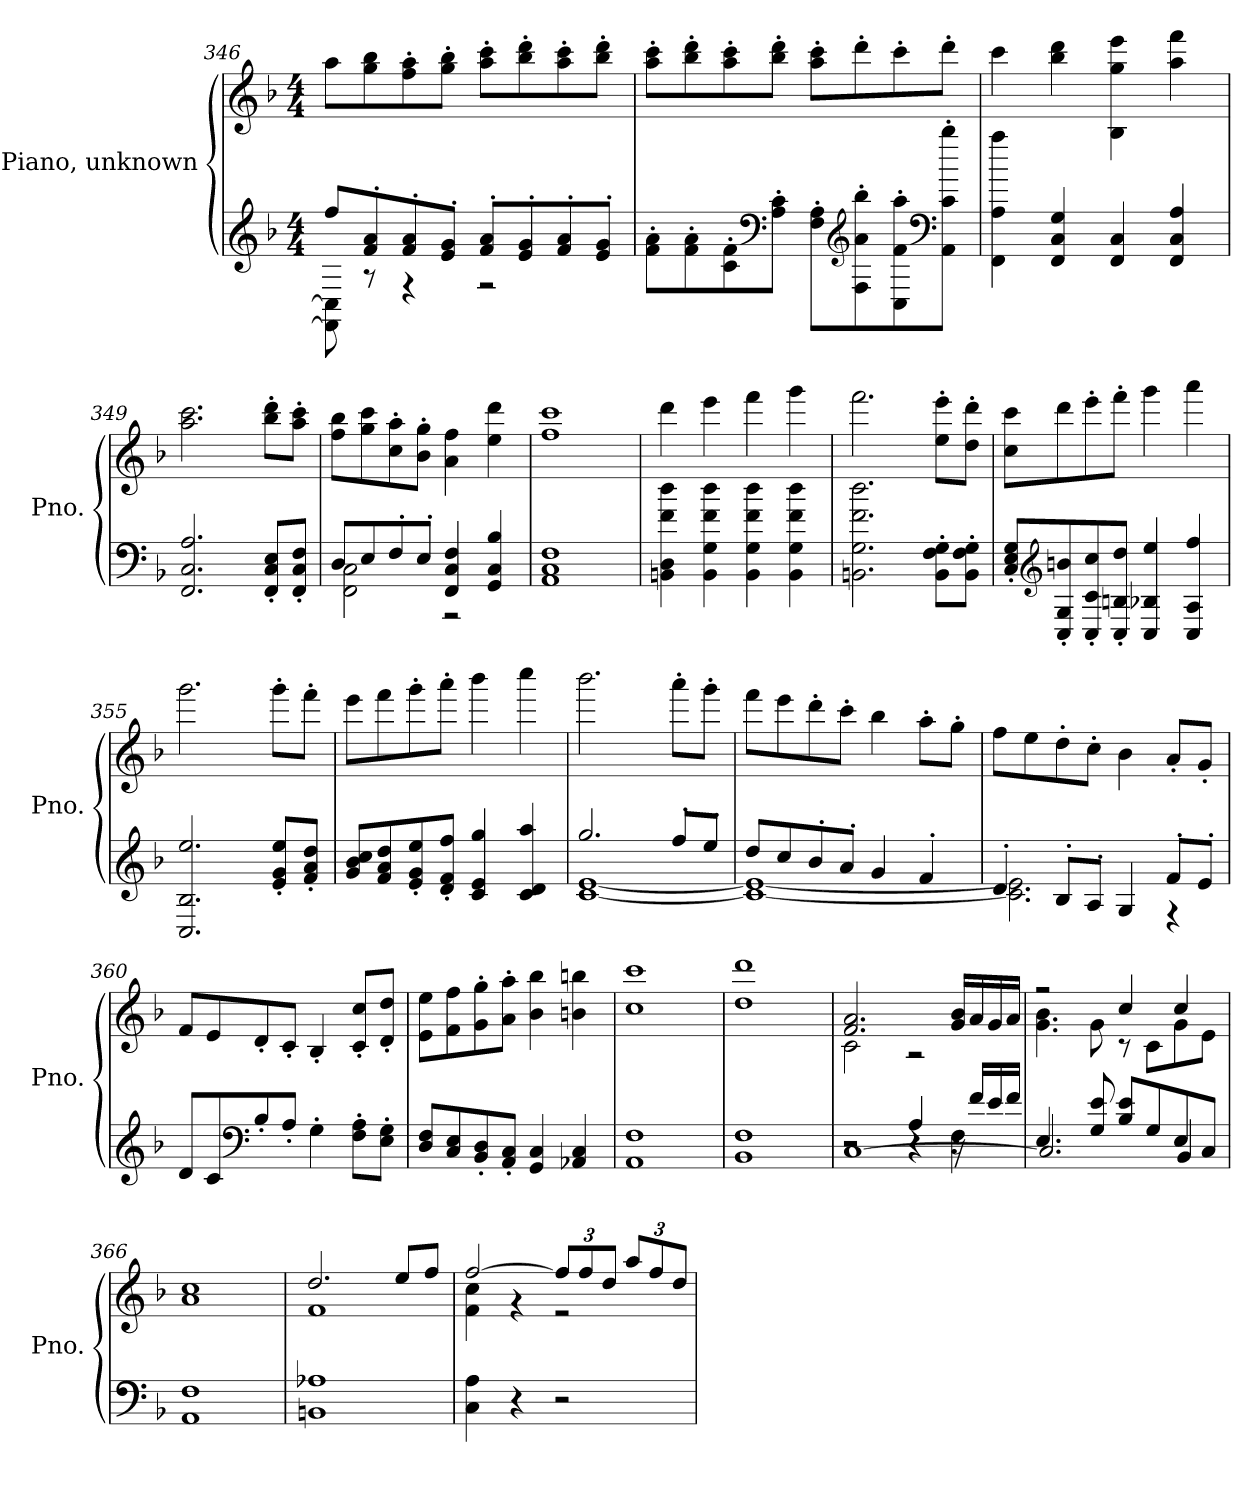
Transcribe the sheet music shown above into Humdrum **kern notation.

**kern	**kern
*part1	*part1
*staff2	*staff1
*I"Piano, unknown	*
*I'Pno.	*
*clefG2	*clefG2
*k[b-]	*k[b-]
*M4/4	*M4/4
=346	=346
*^	*
8ff/L	8FF\] 8C\]	8aa\L
8f/' 8a/'	8r	8gg\ 8bb-\
8f/' 8a/'	4r	8ff\' 8aa\'
8e/' 8g/'J	.	8gg\' 8bb-\'J
8f/' 8a/'L	2r	8aa\' 8ccc\'L
8e/' 8g/'	.	8bb-\' 8ddd\'
8f/' 8a/'	.	8aa\' 8ccc\'
8e/' 8g/'J	.	8bb-\' 8ddd\'J
*v	*v	*
=347	=347
8f\' 8a\'L	8aa\' 8ccc\'L
8f\' 8a\'	8bb-\' 8ddd\'
8c\' 8f\'	8aa\' 8ccc\'
*clefF4	*
8A\' 8c\'J	8bb-\' 8ddd\'J
8F\' 8A\'L	8aa\' 8ccc\'L
*clefG2	*
8F\' 8a\' 8bb-\'	8ddd'\
8C\' 8f\' 8aa\'	8ccc'\
*clefF4	*
8AA\' 8c\' 8bb-\'J	8ddd'\J
!!LO:LB:g=z
=348	=348
4FF\ 4A\ 4aa\	4ccc\
4FF/ 4C/ 4G/	4bb-\ 4ddd\
4FF/ 4C/	4B-\ 4gg\ 4eee\
4FF/ 4C/ 4A/	4aa\ 4fff\
=349	=349
2.FF/ 2.C/ 2.A/	2.aa\ 2.ccc\
8FF/' 8C/' 8E/'L	8bb-\' 8ddd\'L
8FF/' 8C/' 8F/'J	8aa\' 8ccc\'J
=350	=350
*^	*
8D/L	2FF\ 2C\	8ff\ 8bb-\L
8E/	.	8gg\ 8ccc\
8F'/	.	8cc\' 8aa\'
8E'/J	.	8b-\' 8gg\'J
4FF/ 4C/ 4F/	2r	4a\ 4ff\
4GG/ 4C/ 4B-/	.	4ee\ 4ddd\
*v	*v	*
=351	=351
1AA 1C 1F	1ff 1ccc
=352	=352
4BBn\ 4D\ 4f\ 4dd\	4ddd\
4BB\ 4G\ 4f\ 4dd\	4eee\
4BB\ 4G\ 4f\ 4dd\	4fff\
4BB\ 4G\ 4f\ 4dd\	4ggg\
=353	=353
2.BBn\ 2.G\ 2.f\ 2.dd\	2.fff\
8BB\' 8F\' 8G\'L	8ee\' 8eee\'L
8BB\' 8F\' 8G\'J	8dd\' 8ddd\'J
!!LO:LB:g=z
=354	=354
8C/' 8E/' 8G/'L	8cc\ 8ccc\L
*clefG2	*
8C/' 8G/' 8bn/'	8ddd\
8C/' 8c/' 8cc/'	8eee'\
8C/' 8Bn/' 8dd/'J	8fff'\J
4C/ 4B-X/ 4ee/	4ggg\
4C/ 4A/ 4ff/	4aaa\
=355	=355
2.C/ 2.B-/ 2.ee/	2.ggg\
8e/' 8g/' 8ee/'L	8ggg'\L
8f/' 8a/' 8dd/'J	8fff'\J
=356	=356
8g/ 8b-/ 8cc/L	8eee\L
8f/ 8a/ 8dd/	8fff\
8e/' 8g/' 8ee/'	8ggg'\
8d/' 8f/' 8ff/'J	8aaa'\J
4c/ 4e/ 4gg/	4bbb-\
4c/ 4d/ 4aa/	4cccc\
=357	=357
*^	*
2.gg/	[1c [1e	2.bbb-\
8ff'/L	.	8aaa'\L
8ee'/J	.	8ggg'\J
=358	=358	=358
8dd/L	1c_ 1e_	8fff\L
8cc/	.	8eee\
8b-'/	.	8ddd'\
8a'/J	.	8ccc'\J
4g/	.	4bb-\
4f'/	.	8aa'\L
.	.	8gg'\J
!!LO:LB:g=z
=359	=359	=359
4d'/	2.c\] 2.e\]	8ff\L
.	.	8ee\
8B-'/L	.	8dd'\
8A'/J	.	8cc'\J
4G/	.	4b-\
8f'/L	4r	8a'/L
8e'/J	.	8g'/J
*v	*v	*
=360	=360
8d/L	8f/L
8c/	8e/
*clefF4	*
8B-'/	8d'/
8A'/J	8c'/J
4G'\	4B-'/
8F\' 8A\'L	8c/' 8cc/'L
8E\' 8G\'J	8d/' 8dd/'J
=361	=361
8D/ 8F/L	8e\ 8ee\L
8C/ 8E/	8f\ 8ff\
8BB-/' 8D/'	8g\' 8gg\'
8AA/' 8C/'J	8a\' 8aa\'J
4GG/ 4C/	4b-\ 4bb-\
4AA-X/ 4C/	4bn\ 4bbn\
=362	=362
1AA 1F	1cc 1ccc
=363	=363
1BB- 1F	1dd 1ddd
=364	=364
*^	*^
*	*^	*	*
2r	2r	[1C	2.f/ 2.a/	2c\
4A/	4r	.	.	2r
16r	4F\	.	16g/ 16b-/LL	.
16f/LL	.	.	16a/	.
16e/	.	.	16g/	.
16f/JJ	.	.	16a/JJ	.
*	*v	*v	*	*
!!LO:PB:g=z	!!
=365	=365	=365	=365
4.E/	2.C/]	2r	4.g\ 4.b-\
8G/ 8e/	.	.	8g\
8B-/ 8e/L	.	4cc/	8r
8G/	.	.	8c\L
8E/	4BB-/	4cc/	8g\
8C/J	.	.	8e\J
*v	*v	*	*
*	*v	*v
=366	=366
1AA 1F	1a 1cc
=367	=367
*	*^
1BBn 1A-X	2.dd/	1f
.	8ee/L	.
.	8ff/J	.
=368	=368	=368
4C\ 4A\	[2ff/	4f\ 4cc\
4r	.	4r
*	*Xbrackettup	*
2r	12ff/L]	2r
.	12ff/	.
.	12dd/J	.
.	12aa/L	.
.	12ff/	.
.	12dd/J	.
*	*v	*v
=	=
*-	*-
